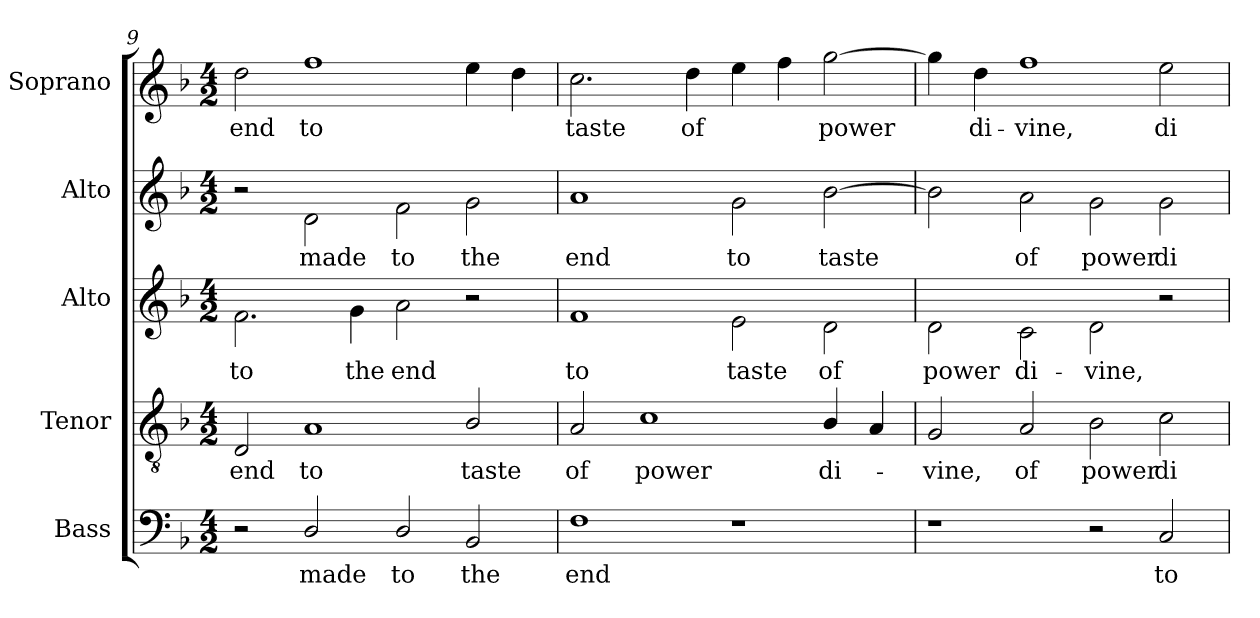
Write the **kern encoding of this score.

**kern	**text	**kern	**text	**kern	**text	**kern	**text	**kern	**text
*part5	*part5	*part4	*part4	*part3	*part3	*part2	*part2	*part1	*part1
*staff5	*staff5	*staff4	*staff4	*staff3	*staff3	*staff2	*staff2	*staff1	*staff1
*I"Bass	*	*I"Tenor	*	*I"Alto	*	*I"Alto	*	*I"Soprano	*
*I'B.	*	*I'T.	*	*	*	*	*	*I'S.	*
*clefF4	*	*clefGv2	*	*clefG2	*	*clefG2	*	*clefG2	*
*	*	*ITrd7c12	*	*	*	*	*	*	*
*k[b-]	*	*k[b-]	*	*k[b-]	*	*k[b-]	*	*k[b-]	*
*F:	*	*F:	*	*F:	*	*F:	*	*F:	*
*M4/2	*	*M4/2	*	*M4/2	*	*M4/2	*	*M4/2	*
=9	=9	=9	=9	=9	=9	=9	=9	=9	=9
!	!	!	!LO:LY:b:color=#000000	!	!	!	!	!	!
!	!	!	!	!	!LO:LY:b:color=#000000	!	!	!	!
!	!	!	!	!	!	!	!	!	!LO:LY:b:color=#000000
2r	.	2DDi/	end	2.fi\	to	2r	.	2ddi\	end
!	!LO:LY:b:color=#000000	!	!	!	!	!	!	!	!
!	!	!	!LO:LY:b:color=#000000	!	!	!	!	!	!
!	!	!	!	!	!	!	!LO:LY:b:color=#000000	!	!
!	!	!	!	!	!	!	!	!	!LO:LY:b:color=#000000
2Di/	made	1AAi	to	.	.	2di\	made	1ffi	to
!	!	!	!	!	!LO:LY:b:color=#000000	!	!	!	!
.	.	.	.	4gi\	the	.	.	.	.
!	!LO:LY:b:color=#000000	!	!	!	!	!	!	!	!
!	!	!	!	!	!LO:LY:b:color=#000000	!	!	!	!
!	!	!	!	!	!	!	!LO:LY:b:color=#000000	!	!
2Di/	to	.	.	2ai\	end	2fi\	to	.	.
!	!LO:LY:b:color=#000000	!	!	!	!	!	!	!	!
!	!	!	!LO:LY:b:color=#000000	!	!	!	!	!	!
!	!	!	!	!	!	!	!LO:LY:b:color=#000000	!	!
2BB-i/	the	2BB-i/	taste	2r	.	2gi\	the	4eei\	.
.	.	.	.	.	.	.	.	4ddi\	.
!!LO:LB:g=z
=10	=10	=10	=10	=10	=10	=10	=10	=10	=10
!	!LO:LY:b:color=#000000	!	!	!	!	!	!	!	!
!	!	!	!LO:LY:b:color=#000000	!	!	!	!	!	!
!	!	!	!	!	!LO:LY:b:color=#000000	!	!	!	!
!	!	!	!	!	!	!	!LO:LY:b:color=#000000	!	!
!	!	!	!	!	!	!	!	!	!LO:LY:b:color=#000000
1Fi	end	2AAi/	of	1fi	to	1ai	end	2.cci\	taste
!	!	!	!LO:LY:b:color=#000000	!	!	!	!	!	!
.	.	1Ci	power	.	.	.	.	.	.
!	!	!	!	!	!	!	!	!	!LO:LY:b:color=#000000
.	.	.	.	.	.	.	.	4ddi\	of
!	!	!	!	!	!LO:LY:b:color=#000000	!	!	!	!
!	!	!	!	!	!	!	!LO:LY:b:color=#000000	!	!
1r	.	.	.	2ei\	taste	2gi\	to	4eei\	.
.	.	.	.	.	.	.	.	4ffi\	.
!	!	!	!LO:LY:b:color=#000000	!	!	!	!	!	!
!	!	!	!	!	!LO:LY:b:color=#000000	!	!	!	!
!	!	!	!	!	!	!	!LO:LY:b:color=#000000	!	!
!	!	!	!	!	!	!	!	!	!LO:LY:b:color=#000000
.	.	4BB-i/	di-	2di\	of	[2b-i\	taste	[2ggi\	power
.	.	4AAi/	.	.	.	.	.	.	.
=11	=11	=11	=11	=11	=11	=11	=11	=11	=11
!	!	!	!LO:LY:b:color=#000000	!	!	!	!	!	!
!	!	!	!	!	!LO:LY:b:color=#000000	!	!	!	!
1r	.	2GGi/	-vine,	2di\	power	2b-i\]	.	4ggi\]	.
!	!	!	!	!	!	!	!	!	!LO:LY:b:color=#000000
.	.	.	.	.	.	.	.	4ddi\	di-
!	!	!	!LO:LY:b:color=#000000	!	!	!	!	!	!
!	!	!	!	!	!LO:LY:b:color=#000000	!	!	!	!
!	!	!	!	!	!	!	!LO:LY:b:color=#000000	!	!
!	!	!	!	!	!	!	!	!	!LO:LY:b:color=#000000
.	.	2AAi/	of	2ci\	di-	2ai\	of	1ffi	-vine,
!	!	!	!LO:LY:b:color=#000000	!	!	!	!	!	!
!	!	!	!	!	!LO:LY:b:color=#000000	!	!	!	!
!	!	!	!	!	!	!	!LO:LY:b:color=#000000	!	!
2r	.	2BB-i\	power	2di\	-vine,	2gi\	power	.	.
!	!LO:LY:b:color=#000000	!	!	!	!	!	!	!	!
!	!	!	!LO:LY:b:color=#000000	!	!	!	!	!	!
!	!	!	!	!	!	!	!LO:LY:b:color=#000000	!	!
!	!	!	!	!	!	!	!	!	!LO:LY:b:color=#000000
2Ci/	to	2Ci\	di-	2r	.	2gi\	di-	2eei\	di-
=	=	=	=	=	=	=	=	=	=
*-	*-	*-	*-	*-	*-	*-	*-	*-	*-
